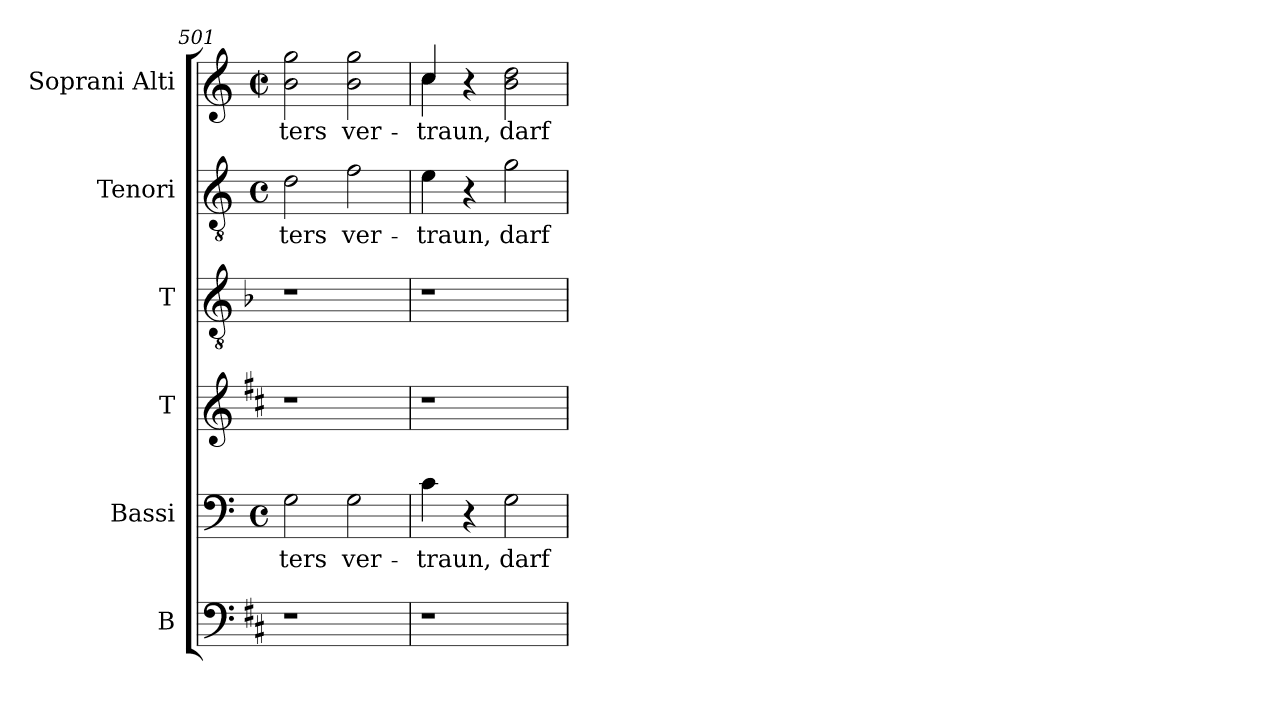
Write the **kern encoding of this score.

**kern	**kern	**text	**kern	**kern	**kern	**text	**kern	**text
*part6	*part5	*part5	*part4	*part3	*part2	*part2	*part1	*part1
*staff6	*staff5	*staff5	*staff4	*staff3	*staff2	*staff2	*staff1	*staff1
*I"B	*I"Bassi	*	*I"T	*I"T	*I"Tenori	*	*I"Soprani  Alti	*
*I'B	*I'B	*	*I'T	*I'T	*I'T	*	*I'S  A	*
*clefF4	*clefF4	*	*clefG2	*clefGv2	*clefGv2	*	*clefG2	*
*k[f#c#]	*k[]	*	*k[f#c#]	*k[b-]	*k[]	*	*k[]	*
*D:	*C:	*	*D:	*F:	*C:	*	*C:	*
*	*M4/4	*	*	*	*M4/4	*	*M2/2	*
*	*met(c)	*	*	*	*met(c)	*	*met(c|)	*
=501	=501	=501	=501	=501	=501	=501	=501	=501
!	!	!LO:LY:b:cj	!	!	!	!LO:LY:b:cj	!	!LO:LY:b:cj
1r	2G\	-ters	1r	1r	2d\	-ters	2gg\ 2b\	-ters
!	!	!LO:LY:b:cj	!	!	!	!LO:LY:b:cj	!	!LO:LY:b:cj
.	2G\	ver-	.	.	2f\	ver-	2gg\ 2b\	ver-
=502	=502	=502	=502	=502	=502	=502	=502	=502
!	!	!LO:LY:b:cj	!	!	!	!LO:LY:b:cj	!	!LO:LY:b:cj
*	*	*	*	*	*	*	*^	*
1r	4c\	-traun,	1r	1r	4e\	-traun,	4cc/	4cc\	-traun,
.	4r	.	.	.	4r	.	2.ryy	4r	.
!	!	!LO:LY:b:cj	!	!	!	!LO:LY:b:cj	!	!	!LO:LY:b:cj
.	2G\	darf	.	.	2g\	darf	.	2dd\ 2b\	darf
*	*	*	*	*	*	*	*v	*v	*
=	=	=	=	=	=	=	=	=
*-	*-	*-	*-	*-	*-	*-	*-	*-
